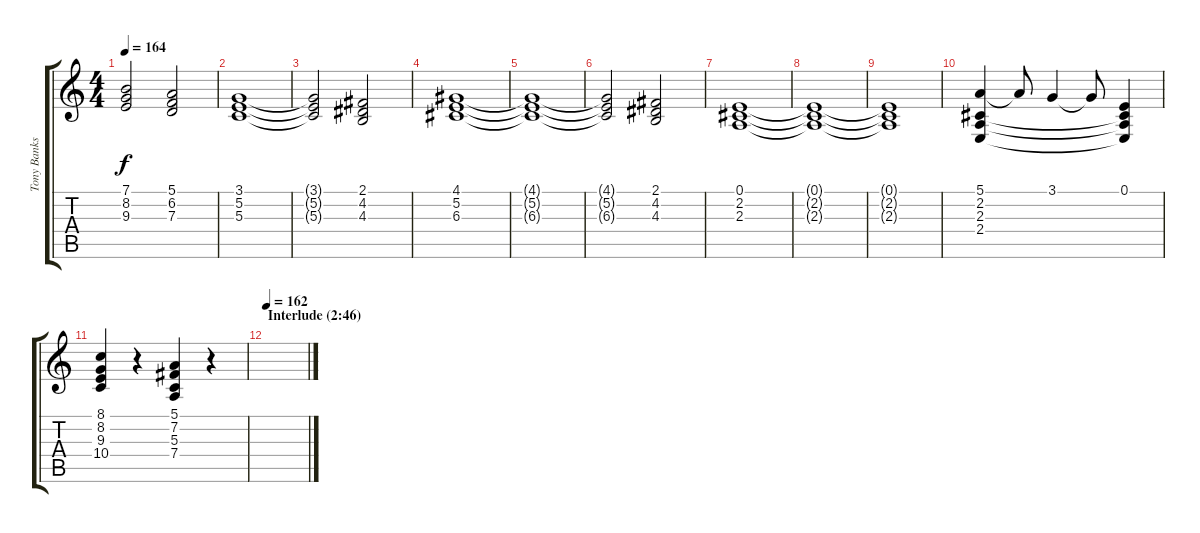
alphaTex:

\track ("Tony Banks (organ)" "Tony Banks") {instrument drawbarorgan}
\staff {score tabs}
\tuning (E4 B3 G3 D3 A2 E2) {hide}
\ts (4 4)
\tempo 164
\clef g2
\ks c
(7.1{t} 8.2{t} 9.3{t}).2{dy f} (5.1 6.2 7.3).2 |
(3.1 5.2 5.3).1 |
(3.1{t} 5.2{t} 5.3{t}).2 (2.1 4.2 4.3).2 |
(4.1 5.2 6.3).1 |
(4.1{t} 5.2{t} 6.3{t}).1 |
(4.1{t} 5.2{t} 6.3{t}).2 (2.1 4.2 4.3).2 |
(0.1 2.2 2.3).1 |
(0.1{t} 2.2{t} 2.3{t}).1 |
(0.1{t} 2.2{t} 2.3{t}).1 |
(5.1 2.2 2.3 2.4).4 5.1{t}.8 3.1.4 3.1{t}.8 (0.1 2.2{t} 2.3{t} 2.4{t}).4 |
(8.1 8.2 9.3 10.4).4 r.4 (5.1 7.2 5.3 7.4).4 r.4 |
\section ("" "Interlude (2:46)")
\tempo 162
